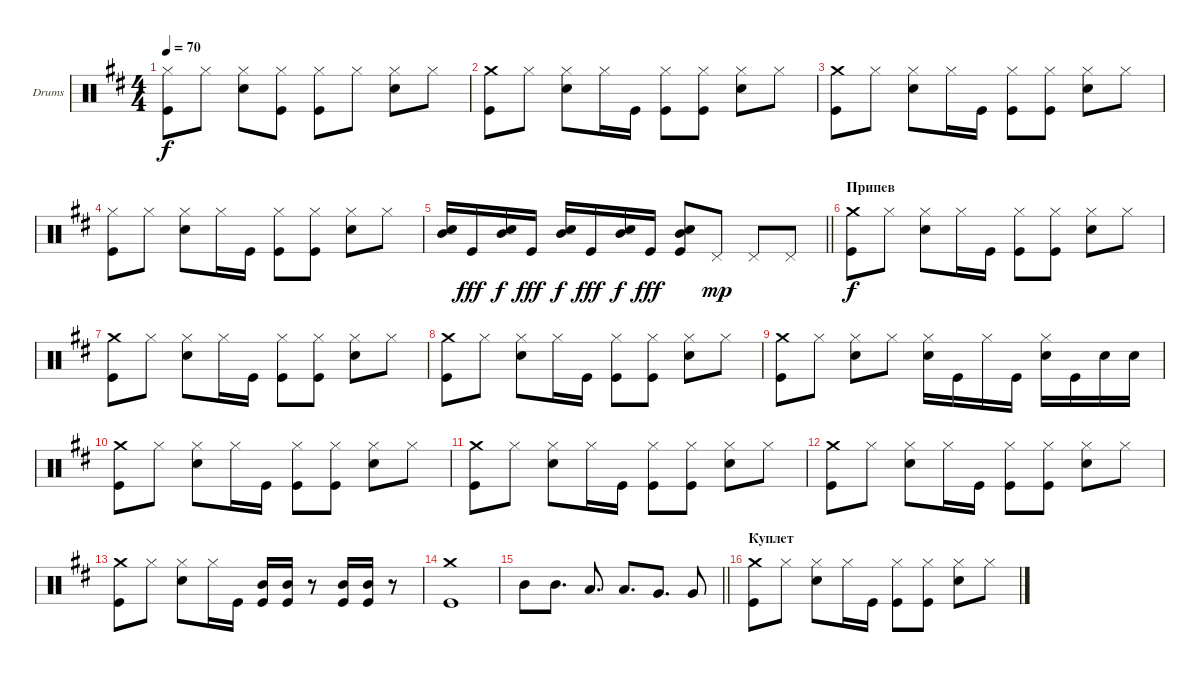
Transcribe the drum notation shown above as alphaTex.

\bracketExtendMode groupsimilarinstruments
\firstSystemTrackNameOrientation horizontal
\otherSystemsTrackNameOrientation horizontal
\track ("Александр Манякин" "Drums") {instrument percussion}
\staff {score}
\articulation defaults
\ts (4 4)
\tempo 70
\clef neutral
\ks bminor
("Kick (hit)" "Hi-Hat (closed)").8{dy f} "Hi-Hat (closed)".8 ("Hi-Hat (closed)" "Snare (hit) 2").8 ("Hi-Hat (closed)" "Kick (hit)").8 ("Kick (hit)" "Hi-Hat (closed)").8 "Hi-Hat (closed)".8 ("Snare (hit) 2" "Hi-Hat (closed)").8 "Hi-Hat (closed)".8 |
("Kick (hit)" "Crash medium (hit)").8 "Hi-Hat (closed)".8 ("Hi-Hat (closed)" "Snare (hit) 2").8 "Hi-Hat (closed)".16 "Kick (hit)".16 ("Kick (hit)" "Hi-Hat (closed)").8 ("Kick (hit)" "Hi-Hat (closed)").8 ("Snare (hit) 2" "Hi-Hat (closed)").8 "Hi-Hat (closed)".8 |
("Kick (hit)" "Crash medium (hit)").8 "Hi-Hat (closed)".8 ("Hi-Hat (closed)" "Snare (hit) 2").8 "Hi-Hat (closed)".16 "Kick (hit)".16 ("Kick (hit)" "Hi-Hat (closed)").8 ("Kick (hit)" "Hi-Hat (closed)").8 ("Snare (hit) 2" "Hi-Hat (closed)").8 "Hi-Hat (closed)".8 |
("Kick (hit)" "Hi-Hat (closed)").8 "Hi-Hat (closed)".8 ("Hi-Hat (closed)" "Snare (hit) 2").8 "Hi-Hat (closed)".16 "Kick (hit)".16 ("Kick (hit)" "Hi-Hat (closed)").8 ("Kick (hit)" "Hi-Hat (closed)").8 ("Snare (hit) 2" "Hi-Hat (closed)").8 "Hi-Hat (closed)".8 |
\barLineRight lightlight
("Snare (hit) 2" "Mid Tom (hit)").16 "Kick (hit)".16{dy fff} ("Snare (hit) 2" "Mid Tom (hit)").16{dy f} "Kick (hit)".16{dy fff} ("Snare (hit) 2" "Mid Tom (hit)").16{dy f} "Kick (hit)".16{dy fff} ("Snare (hit) 2" "Mid Tom (hit)").16{dy f} "Kick (hit)".16{dy fff} ("Kick (hit)" "Mid Tom (hit)" "Snare (hit) 2").8 "Pedal Hi-Hat (hit)".8{dy mp} "Pedal Hi-Hat (hit)".8 "Pedal Hi-Hat (hit)".8 |
\section ("" "Припев")
("Kick (hit)" "Crash medium (hit)").8{dy f} "Hi-Hat (closed)".8 ("Hi-Hat (closed)" "Snare (hit) 2").8 "Hi-Hat (closed)".16 "Kick (hit)".16 ("Kick (hit)" "Hi-Hat (closed)").8 ("Kick (hit)" "Hi-Hat (closed)").8 ("Snare (hit) 2" "Hi-Hat (closed)").8 "Hi-Hat (closed)".8 |
("Kick (hit)" "Crash medium (hit)").8 "Hi-Hat (closed)".8 ("Hi-Hat (closed)" "Snare (hit) 2").8 "Hi-Hat (closed)".16 "Kick (hit)".16 ("Kick (hit)" "Hi-Hat (closed)").8 ("Kick (hit)" "Hi-Hat (closed)").8 ("Snare (hit) 2" "Hi-Hat (closed)").8 "Hi-Hat (closed)".8 |
("Kick (hit)" "Crash medium (hit)").8 "Hi-Hat (closed)".8 ("Hi-Hat (closed)" "Snare (hit) 2").8 "Hi-Hat (closed)".16 "Kick (hit)".16 ("Kick (hit)" "Hi-Hat (closed)").8 ("Kick (hit)" "Hi-Hat (closed)").8 ("Snare (hit) 2" "Hi-Hat (closed)").8 "Hi-Hat (closed)".8 |
("Kick (hit)" "Crash medium (hit)").8 "Hi-Hat (closed)".8 ("Hi-Hat (closed)" "Snare (hit) 2").8 "Hi-Hat (closed)".8 ("Snare (hit) 2" "Hi-Hat (closed)").16 "Kick (hit)".16 "Hi-Hat (closed)".16 "Kick (hit)".16 ("Snare (hit) 2" "Hi-Hat (closed)").16 "Kick (hit)".16 "Snare (hit) 2".16 "Snare (hit) 2".16 |
("Kick (hit)" "Crash medium (hit)").8 "Hi-Hat (closed)".8 ("Hi-Hat (closed)" "Snare (hit) 2").8 "Hi-Hat (closed)".16 "Kick (hit)".16 ("Kick (hit)" "Hi-Hat (closed)").8 ("Kick (hit)" "Hi-Hat (closed)").8 ("Snare (hit) 2" "Hi-Hat (closed)").8 "Hi-Hat (closed)".8 |
("Kick (hit)" "Crash medium (hit)").8 "Hi-Hat (closed)".8 ("Hi-Hat (closed)" "Snare (hit) 2").8 "Hi-Hat (closed)".16 "Kick (hit)".16 ("Kick (hit)" "Hi-Hat (closed)").8 ("Kick (hit)" "Hi-Hat (closed)").8 ("Snare (hit) 2" "Hi-Hat (closed)").8 "Hi-Hat (closed)".8 |
("Kick (hit)" "Crash medium (hit)").8 "Hi-Hat (closed)".8 ("Hi-Hat (closed)" "Snare (hit) 2").8 "Hi-Hat (closed)".16 "Kick (hit)".16 ("Kick (hit)" "Hi-Hat (closed)").8 ("Kick (hit)" "Hi-Hat (closed)").8 ("Snare (hit) 2" "Hi-Hat (closed)").8 "Hi-Hat (closed)".8 |
("Kick (hit)" "Crash medium (hit)").8 "Hi-Hat (closed)".8 ("Hi-Hat (closed)" "Snare (hit) 2").8 "Hi-Hat (closed)".16 "Kick (hit)".16 ("Mid Tom (hit)" "Kick (hit)").16 ("Mid Tom (hit)" "Kick (hit)").16 r.8 ("Kick (hit)" "Mid Tom (hit)").16 ("Kick (hit)" "Mid Tom (hit)").16 r.8 |
("Kick (hit)" "Crash medium (hit)").1 |
\barLineRight lightlight "Mid Tom (hit)".8 "Mid Tom (hit)".8{d} "Low Tom (hit)".8{d} "Low Tom (hit)".8{d} "Very Low Tom (hit)".8{d} "Very Low Tom (hit)".8
|
\section ("" "Куплет")
("Kick (hit)" "Crash medium (hit)").8 "Hi-Hat (closed)".8 ("Hi-Hat (closed)" "Snare (hit) 2").8 "Hi-Hat (closed)".16 "Kick (hit)".16 ("Kick (hit)" "Hi-Hat (closed)").8 ("Kick (hit)" "Hi-Hat (closed)").8 ("Snare (hit) 2" "Hi-Hat (closed)").8 "Hi-Hat (closed)".8
